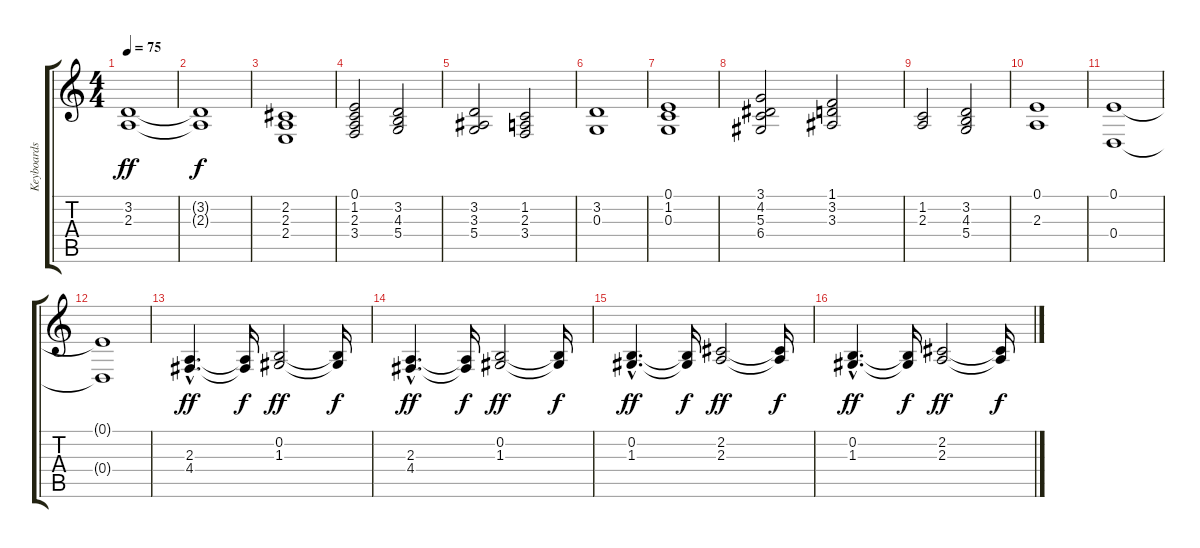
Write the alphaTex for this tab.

\track ("Keyboards II" "Keyboards ") {instrument synthstrings2}
\staff {score tabs}
\tuning (E4 B3 G3 D3 A2 E2) {hide}
\ts (4 4)
\tempo 75
\clef g2
\ks c
(3.2 2.3).1{dy ff} |
(3.2{t} 2.3{t}).1{dy f} |
(2.2 2.3 2.4).1 |
(0.1 1.2 2.3 3.4).2 (3.2 4.3 5.4).2 |
(3.2 3.3 5.4).2 (1.2 2.3 3.4).2 |
(3.2 0.3).1 |
(0.1 1.2 0.3).1 |
(3.1 4.2 5.3 6.4).2 (1.1 3.2 3.3).2 |
(1.2 2.3).2 (3.2 4.3 5.4).2 |
(0.1 2.3).1 |
(0.1 0.4).1 |
(0.1{t} 0.4{t}).1 |
(2.3{hac} 4.4{hac}).4{d dy ff} (2.3{t} 4.4{t}).16{dy f} (0.2 1.3).2{dy ff} (0.2{t} 1.3{t}).16{dy f} |
(2.3{hac} 4.4{hac}).4{d dy ff} (2.3{t} 4.4{t}).16{dy f} (0.2 1.3).2{dy ff} (0.2{t} 1.3{t}).16{dy f} |
(0.2{hac} 1.3{hac}).4{d dy ff} (0.2{t} 1.3{t}).16{dy f} (2.2 2.3).2{dy ff} (2.2{t} 2.3{t}).16{dy f} |
(0.2{hac} 1.3{hac}).4{d dy ff} (0.2{t} 1.3{t}).16{dy f} (2.2 2.3).2{dy ff} (2.2{t} 2.3{t}).16{dy f}
